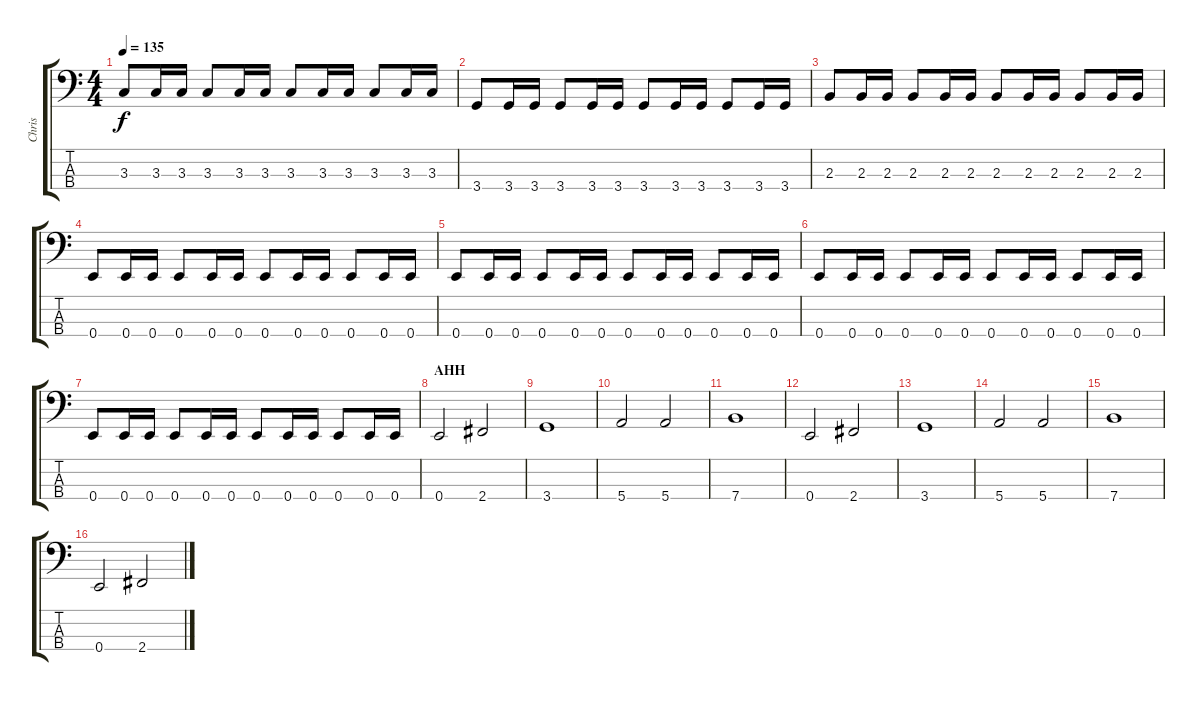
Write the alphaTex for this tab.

\track ("Chris " "Chris ") {instrument electricbasspick}
\staff {score tabs}
\tuning (G2 D2 A1 E1) {hide}
\ts (4 4)
\tempo 135
\clef f4
\ks c
3.3.8{dy f} 3.3.16 3.3.16 3.3.8 3.3.16 3.3.16 3.3.8 3.3.16 3.3.16 3.3.8 3.3.16 3.3.16 |
3.4.8 3.4.16 3.4.16 3.4.8 3.4.16 3.4.16 3.4.8 3.4.16 3.4.16 3.4.8 3.4.16 3.4.16 |
2.3.8 2.3.16 2.3.16 2.3.8 2.3.16 2.3.16 2.3.8 2.3.16 2.3.16 2.3.8 2.3.16 2.3.16 |
0.4.8 0.4.16 0.4.16 0.4.8 0.4.16 0.4.16 0.4.8 0.4.16 0.4.16 0.4.8 0.4.16 0.4.16 |
0.4.8 0.4.16 0.4.16 0.4.8 0.4.16 0.4.16 0.4.8 0.4.16 0.4.16 0.4.8 0.4.16 0.4.16 |
0.4.8 0.4.16 0.4.16 0.4.8 0.4.16 0.4.16 0.4.8 0.4.16 0.4.16 0.4.8 0.4.16 0.4.16 |
0.4.8 0.4.16 0.4.16 0.4.8 0.4.16 0.4.16 0.4.8 0.4.16 0.4.16 0.4.8 0.4.16 0.4.16 |
\section ("" "AHH")
0.4.2 2.4.2 |
3.4.1 |
5.4.2 5.4.2 |
7.4.1 |
0.4.2 2.4.2 |
3.4.1 |
5.4.2 5.4.2 |
7.4.1 |
0.4.2 2.4.2
